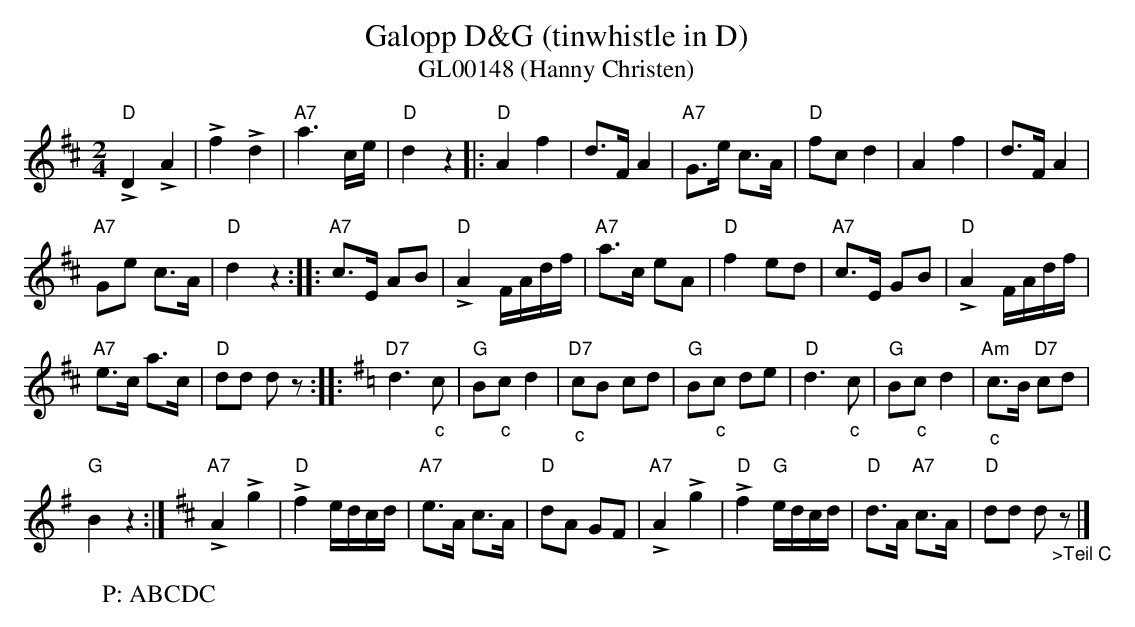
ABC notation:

X:1
T:Galopp D&G (tinwhistle in D)
T:GL00148 (Hanny Christen)
M:2/4
L:1/16
K:D %%MIDI gchordon
"D"!>!D4!>!A4 | !>!f4 !>!d4 | "A7"a6ce | "D"d4z4 |: "D"A4f4 | d3F A4 | "A7"G3e c3A | "D"f2c2d4 | A4f4 | \
d3FA4 |
"A7"G2e2 c3A | "D"d4z4 :: "A7"c3E A2B2 | "D"!>!A4 FAdf | "A7"a3c e2A2 | "D"f4e2d2 | "A7"c3E G2B2 | \
"D"!>!A4 FAdf |
"A7"e3c a3c | "D"d2d2 d2z2 :: [K:G] "D7"d6"_c"c2 | "G"B2"_c"c2d4 | "D7""_c"c2B2 c2d2 | \
"G"B2"_c"c2 d2e2 | "D"d6"_c"c2 | "G"B2"_c"c2d4 | "Am""_c"c3B "D7"c2d2 |
"G"B4z4 :| [K:D] "A7"!>!A4!>!g4 | "D"!>!f4 edcd | \
"A7"e3A c3A | "D"d2A2 G2F2 | "A7"!>!A4!>!g4 | "D"!>!f4 "G"edcd | "D"d3A "A7"c3A | "D"d2d2 d2"_>Teil C"z2 |]
W: P: ABCDC
